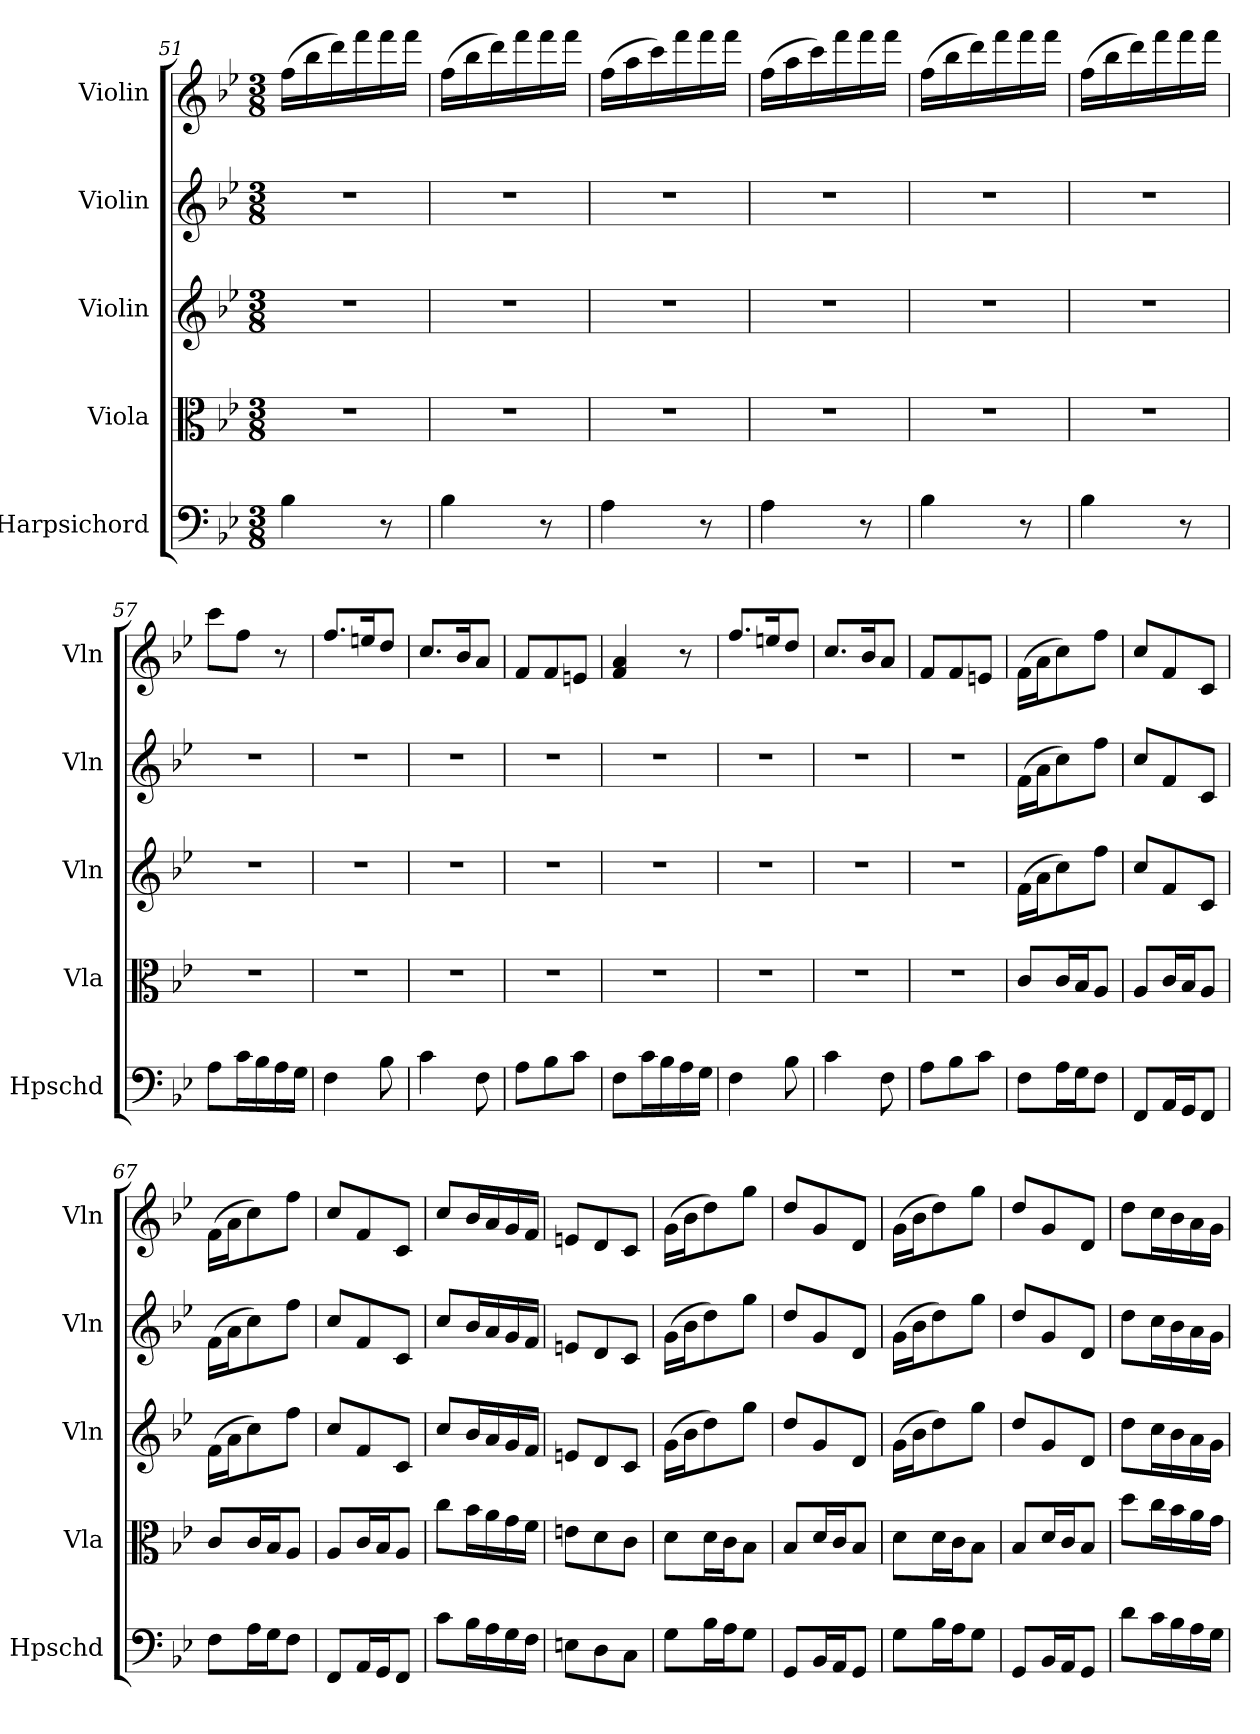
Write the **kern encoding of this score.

**kern	**kern	**kern	**kern	**kern
*part5	*part4	*part3	*part2	*part1
*staff5	*staff4	*staff3	*staff2	*staff1
*I"Harpsichord	*I"Viola	*I"Violin	*I"Violin	*I"Violin
*I'Hpschd	*I'Vla	*I'Vln	*I'Vln	*I'Vln
*clefF4	*clefC3	*clefG2	*clefG2	*clefG2
*k[b-e-]	*k[b-e-]	*k[b-e-]	*k[b-e-]	*k[b-e-]
*B-:	*B-:	*B-:	*B-:	*B-:
*M3/8	*M3/8	*M3/8	*M3/8	*M3/8
=51	=51	=51	=51	=51
4B-\	4.r	4.r	4.r	(16ff\LL
.	.	.	.	16bb-\
.	.	.	.	16ddd\)
.	.	.	.	16fff\
8r	.	.	.	16fff\
.	.	.	.	16fff\JJ
=52	=52	=52	=52	=52
4B-\	4.r	4.r	4.r	(16ff\LL
.	.	.	.	16bb-\
.	.	.	.	16ddd\)
.	.	.	.	16fff\
8r	.	.	.	16fff\
.	.	.	.	16fff\JJ
=53	=53	=53	=53	=53
4A\	4.r	4.r	4.r	(16ff\LL
.	.	.	.	16aa\
.	.	.	.	16ccc\)
.	.	.	.	16fff\
8r	.	.	.	16fff\
.	.	.	.	16fff\JJ
=54	=54	=54	=54	=54
4A\	4.r	4.r	4.r	(16ff\LL
.	.	.	.	16aa\
.	.	.	.	16ccc\)
.	.	.	.	16fff\
8r	.	.	.	16fff\
.	.	.	.	16fff\JJ
=55	=55	=55	=55	=55
4B-\	4.r	4.r	4.r	(16ff\LL
.	.	.	.	16bb-\
.	.	.	.	16ddd\)
.	.	.	.	16fff\
8r	.	.	.	16fff\
.	.	.	.	16fff\JJ
=56	=56	=56	=56	=56
4B-\	4.r	4.r	4.r	(16ff\LL
.	.	.	.	16bb-\
.	.	.	.	16ddd\)
.	.	.	.	16fff\
8r	.	.	.	16fff\
.	.	.	.	16fff\JJ
=57	=57	=57	=57	=57
8A\L	4.r	4.r	4.r	8ccc\L
16c\L	.	.	.	8ff\J
16B-\	.	.	.	.
16A\	.	.	.	8r
16G\JJ	.	.	.	.
=58	=58	=58	=58	=58
4F\	4.r	4.r	4.r	8.ff/L
.	.	.	.	16een/K
8B-\	.	.	.	8dd/J
=59	=59	=59	=59	=59
4c\	4.r	4.r	4.r	8.cc/L
.	.	.	.	16b-/K
8F\	.	.	.	8a/J
=60	=60	=60	=60	=60
8A\L	4.r	4.r	4.r	8f/L
8B-\	.	.	.	8f/
8c\J	.	.	.	8en/J
=61	=61	=61	=61	=61
8F\L	4.r	4.r	4.r	4f/ 4a/
16c\L	.	.	.	.
16B-\	.	.	.	.
16A\	.	.	.	8r
16G\JJ	.	.	.	.
=62	=62	=62	=62	=62
4F\	4.r	4.r	4.r	8.ff/L
.	.	.	.	16een/K
8B-\	.	.	.	8dd/J
=63	=63	=63	=63	=63
4c\	4.r	4.r	4.r	8.cc/L
.	.	.	.	16b-/K
8F\	.	.	.	8a/J
=64	=64	=64	=64	=64
8A\L	4.r	4.r	4.r	8f/L
8B-\	.	.	.	8f/
8c\J	.	.	.	8en/J
=65	=65	=65	=65	=65
8F\L	8c/L	(16f\LL	(16f\LL	(16f\LL
.	.	16a\J	16a\J	16a\J
16A\L	16c/L	8cc\)	8cc\)	8cc\)
16G\J	16B-/J	.	.	.
8F\J	8A/J	8ff\J	8ff\J	8ff\J
=66	=66	=66	=66	=66
8FF/L	8A/L	8cc/L	8cc/L	8cc/L
16AA/L	16c/L	8f/	8f/	8f/
16GG/J	16B-/J	.	.	.
8FF/J	8A/J	8c/J	8c/J	8c/J
=67	=67	=67	=67	=67
8F\L	8c/L	(16f\LL	(16f\LL	(16f\LL
.	.	16a\J	16a\J	16a\J
16A\L	16c/L	8cc\)	8cc\)	8cc\)
16G\J	16B-/J	.	.	.
8F\J	8A/J	8ff\J	8ff\J	8ff\J
=68	=68	=68	=68	=68
8FF/L	8A/L	8cc/L	8cc/L	8cc/L
16AA/L	16c/L	8f/	8f/	8f/
16GG/J	16B-/J	.	.	.
8FF/J	8A/J	8c/J	8c/J	8c/J
=69	=69	=69	=69	=69
8c\L	8cc\L	8cc/L	8cc/L	8cc/L
16B-\L	16b-\L	16b-/L	16b-/L	16b-/L
16A\	16a\	16a/	16a/	16a/
16G\	16g\	16g/	16g/	16g/
16F\JJ	16f\JJ	16f/JJ	16f/JJ	16f/JJ
=70	=70	=70	=70	=70
8En\L	8en\L	8en/L	8en/L	8en/L
8D\	8d\	8d/	8d/	8d/
8C\J	8c\J	8c/J	8c/J	8c/J
=71	=71	=71	=71	=71
8G\L	8d\L	(16g\LL	(16g\LL	(16g\LL
.	.	16b-\J	16b-\J	16b-\J
16B-\L	16d\L	8dd\)	8dd\)	8dd\)
16A\J	16c\J	.	.	.
8G\J	8B-\J	8gg\J	8gg\J	8gg\J
=72	=72	=72	=72	=72
8GG/L	8B-/L	8dd/L	8dd/L	8dd/L
16BB-/L	16d/L	8g/	8g/	8g/
16AA/J	16c/J	.	.	.
8GG/J	8B-/J	8d/J	8d/J	8d/J
=73	=73	=73	=73	=73
8G\L	8d\L	(16g\LL	(16g\LL	(16g\LL
.	.	16b-\J	16b-\J	16b-\J
16B-\L	16d\L	8dd\)	8dd\)	8dd\)
16A\J	16c\J	.	.	.
8G\J	8B-\J	8gg\J	8gg\J	8gg\J
=74	=74	=74	=74	=74
8GG/L	8B-/L	8dd/L	8dd/L	8dd/L
16BB-/L	16d/L	8g/	8g/	8g/
16AA/J	16c/J	.	.	.
8GG/J	8B-/J	8d/J	8d/J	8d/J
=75	=75	=75	=75	=75
8d\L	8dd\L	8dd\L	8dd\L	8dd\L
16c\L	16cc\L	16cc\L	16cc\L	16cc\L
16B-\	16b-\	16b-\	16b-\	16b-\
16A\	16a\	16a\	16a\	16a\
16G\JJ	16g\JJ	16g\JJ	16g\JJ	16g\JJ
=	=	=	=	=
*-	*-	*-	*-	*-
